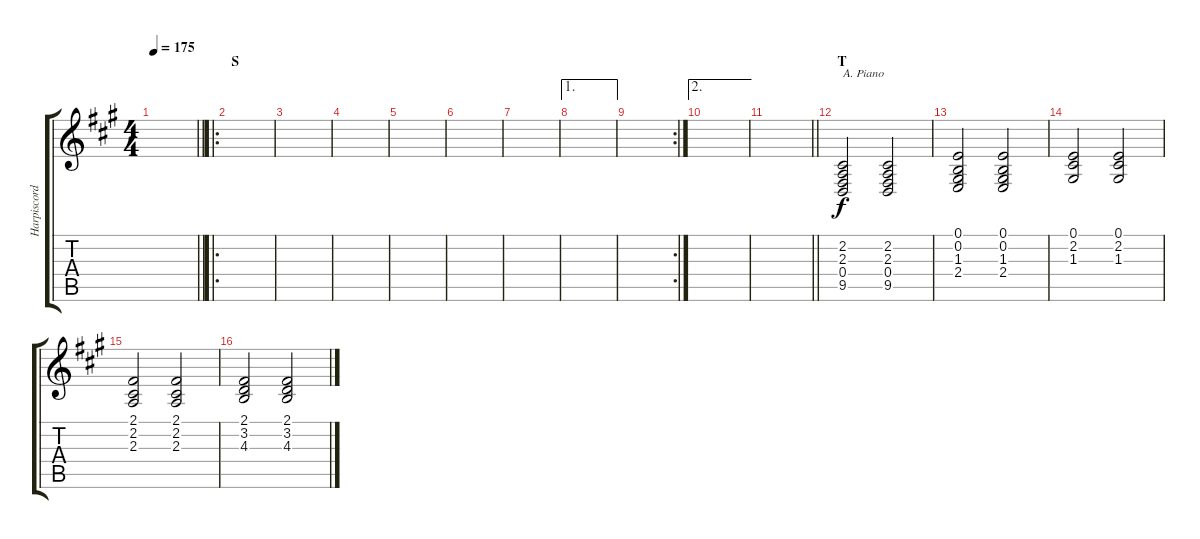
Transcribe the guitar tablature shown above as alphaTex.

\track ("Harpiscord" "Harpiscord") {instrument harpsichord}
\staff {score tabs}
\tuning (E4 B3 G3 D3 A2 E2) {hide}
\ts (4 4)
\tempo 175
\clef g2
\barLineRight lightlight
\ks f#minor
|
\ro
\section ("" "S")
|
|
|
|
|
|
\ae 1
|
\rc 2
|
\ae 2
|
\barLineRight lightlight
|
\section ("" "T")
(2.2 2.3 0.4 9.5).2{txt "A. Piano" instrument acousticgrandpiano} (2.2 2.3 0.4 9.5).2 |
(0.1 0.2 1.3 2.4).2 (0.1 0.2 1.3 2.4).2 |
(0.1 2.2 1.3).2 (0.1 2.2 1.3).2 |
(2.1 2.2 2.3).2 (2.1 2.2 2.3).2 |
(2.1 3.2 4.3).2 (2.1 3.2 4.3).2
